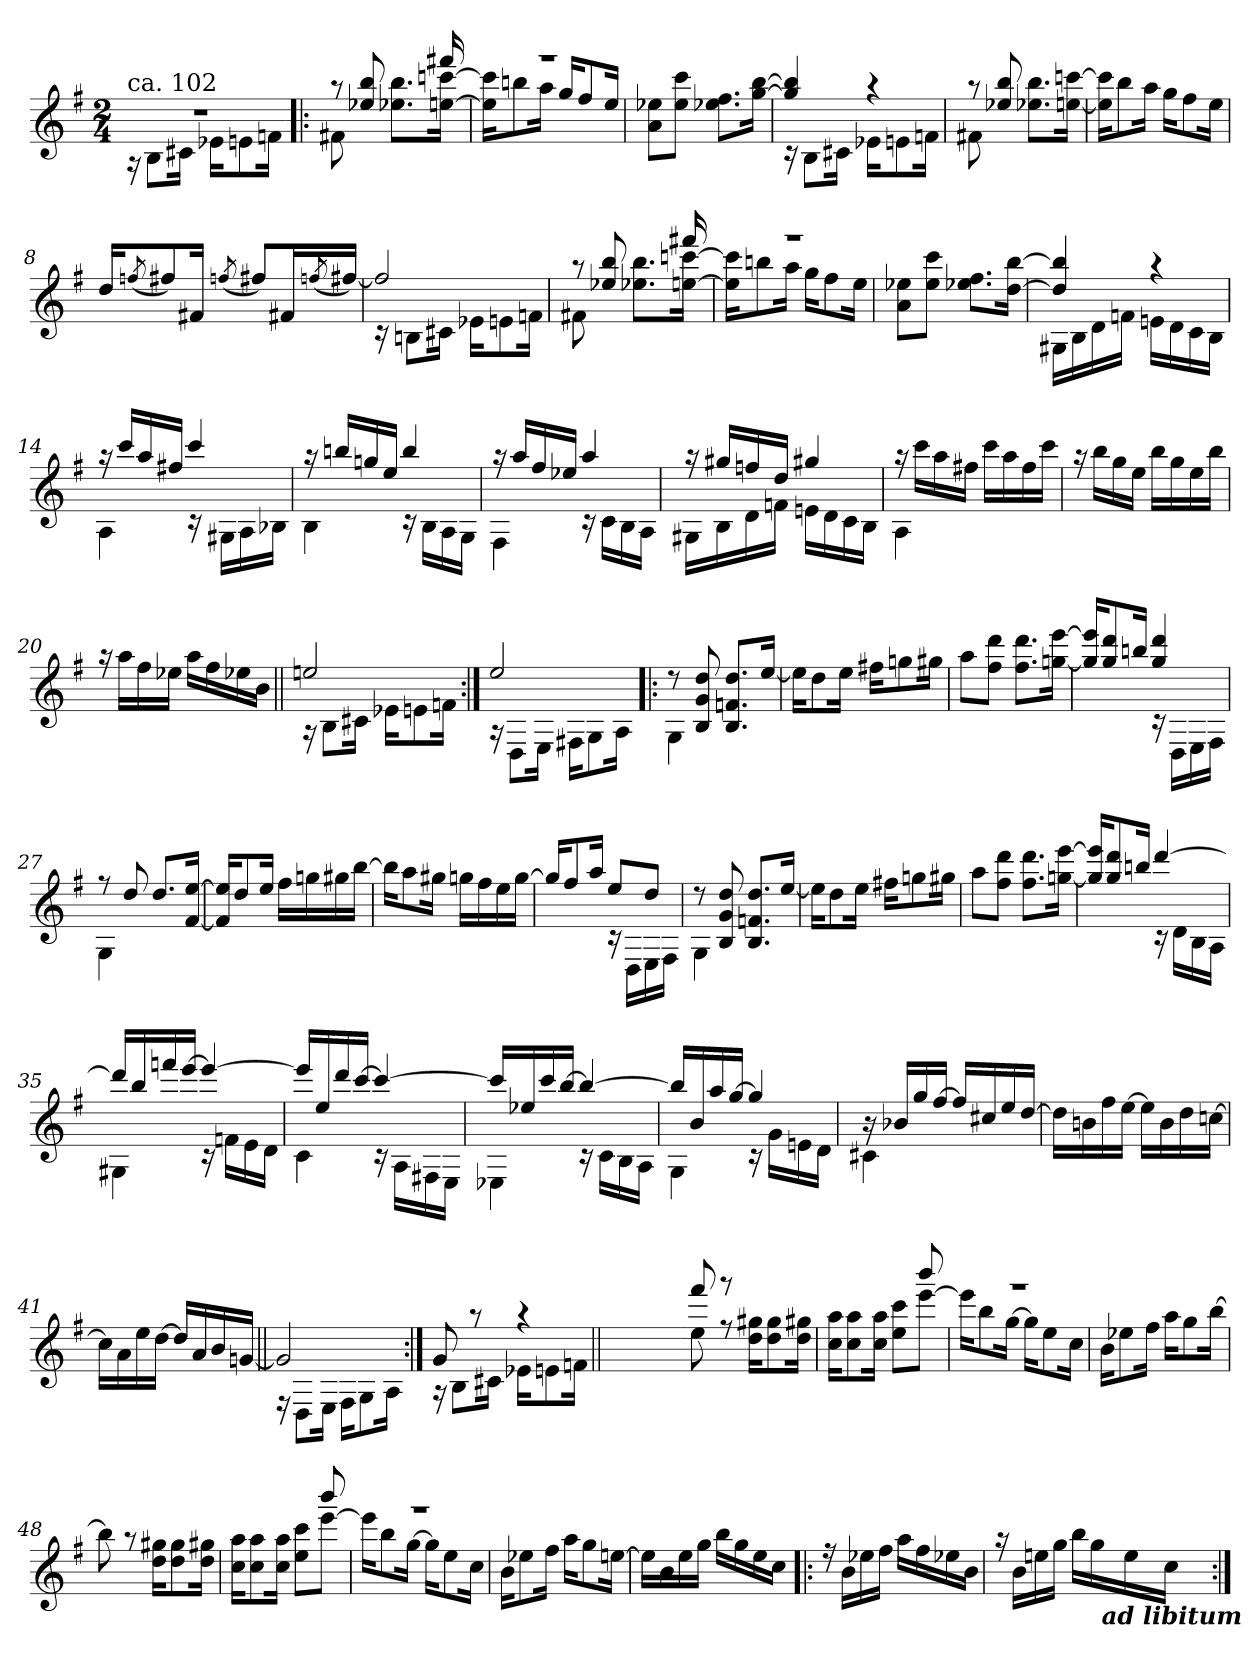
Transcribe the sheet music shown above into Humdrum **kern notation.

**kern
*part1
*staff1
*clefG2
*k[f#]
*G:
*M2/4
=1
*^
!LO:TX:a:t=ca. 102	!
2r	16rA
.	8B!\L
.	16c#X!\Jk
.	16e-X!\KL
.	8en!\
.	16fn!\Jk
=2!|:	=2!|:
*^	*^
8raa	8f#X!\	4ryy	4..ryy
8ee-X/ 8bb/	4.ryy	.	.
8.ee-X\ 8.bb\L	.	8.ryy	.
[>16een\ [>16cccn\Jk	.	16ryy	16fff#X!/
*	*v	*v	*v
=3	=3
16ee\] 16ccc\]KL	2rggg
8bbn\	.
16aa\Jk	.
16gg/KL	.
8ff#/	.
16ee/Jk	.
=4	=4
8a\ 8ee-X\L	2ryy
8ee-\ 8ccc\J	.
8.ee-X\ 8.ff#\L	.
[<16gg\ [<16bb\Jk	.
!!LO:LB:g=z	!!
=5	=5
*	*^
4gg/] 4bb/]	16rc	2ryy
.	8B!\L	.
.	16c#X!\Jk	.
4raa	16e-X!\KL	.
.	8en!\	.
.	16fn!\Jk	.
=6	=6	=6
8raa	8f#X!\	4ryy
8ee-X/ 8bb/	4.ryy	.
8.ee-X\ 8.bb\L	.	4ryy
[>16een\ [>16cccn\Jk	.	.
*	*v	*v
=7	=7
16een\] 16ccc\]KL	4ryy
8bb\	.
16aa\Jk	.
16gg\KL	4ryy
8ff#\	.
16ee\Jk	.
=8	=8
16dd/KL	4ryy
(<8qffn/	.
8ff#X/)	.
16f#X/Jk	.
(<8qffn/	.
8ff#X/L)	4ryy
16f#X/L	.
(<8qffn/	.
[>16ff#X/JJ)	.
!!LO:LB:g=z	!!
=9	=9
*	*^
2ff#/]	16rc	2ryy
.	8Bn!\L	.
.	16c#X!\Jk	.
.	16e-X!\KL	.
.	8en!\	.
.	16fn!\Jk	.
=10	=10	=10
*	*	*^
8raa	8f#X!\	4ryy	4..ryy
8ee-X/ 8bb/	4.ryy	.	.
8.ee-X\ 8.bb\L	.	8.ryy	.
[>16een\ [>16cccn\Jk	.	16ryy	16fff#X!/
*	*v	*v	*v
=11	=11
16ee\] 16ccc\]KL	2rggg
8bbn\	.
16aa\Jk	.
16gg\KL	.
8ff#\	.
16ee\Jk	.
=12	=12
8a\ 8ee-X\L	2ryy
8ee-\ 8ccc\J	.
8.ee-X\ 8.ff#\L	.
[<16dd\ [<16bb\Jk	.
!!LO:LB:g=z	!!
=13	=13
*	*^
4dd/] 4bb/]	16G#X!\LL	2ryy
.	16B!\	.
.	16d!\	.
.	16fn!\JJ	.
4raa	16en!\LL	.
.	16d!\	.
.	16c!\	.
.	16B!\JJ	.
=14	=14	=14
16raa	4A!\	2ryy
16ccc/LL	.	.
16aa/	.	.
16ff#X/JJ	.	.
4ccc/	16rc	.
.	16G#X!\LL	.
.	16A!\	.
.	16B-X!\JJ	.
=15	=15	=15
16raa	4B!\	2ryy
16bbn/LL	.	.
16ggn/	.	.
16ee/JJ	.	.
4bb/	16rc	.
.	16B!\LL	.
.	16A!\	.
.	16G!\JJ	.
=16	=16	=16
16raa	4F#!\	2ryy
16aa/LL	.	.
16ff#/	.	.
16ee-X/JJ	.	.
4aa/	16rc	.
.	16c!\LL	.
.	16B!\	.
.	16A!\JJ	.
!!LO:LB:g=z	!!	!!
=17	=17	=17
16raa	16G#X!\LL	2ryy
16gg#X/LL	16B!\	.
16ffn/	16d!\	.
16dd/JJ	16fn!\JJ	.
4gg#X/	16en!\LL	.
.	16d!\	.
.	16c!\	.
.	16B!\JJ	.
=18	=18	=18
16raa	4A!\	2ryy
16ccc\LL	.	.
16aa\	.	.
16ff#X\JJ	.	.
16ccc\LL	4ryy	.
16aa\	.	.
16ff#\	.	.
16ccc\JJ	.	.
*	*v	*v
=19	=19
16raa	2ryy
16bb\LL	.
16gg\	.
16ee\JJ	.
16bb\LL	.
16gg\	.
16ee\	.
16bb\JJ	.
=20	=20
16raa	2ryy
16aa\LL	.
16ff#\	.
16ee-X\JJ	.
16aa\LL	.
16ff#\	.
16ee-X\	.
16b\JJ	.
!!LO:LB:g=z	!!
=21||	=21||
*	*^
2een/	16rA	2ryy
.	8B!\L	.
.	16c#X!\Jk	.
.	16e-X!\KL	.
.	8en!\	.
.	16fn!\Jk	.
=22:|!	=22:|!	=22:|!
2ee/	16rG	4ryy
.	8D!\L	.
.	16E!\Jk	.
.	16F#X!\KL	4ryy
.	8G!\	.
.	16A!\Jk	.
=23!|:	=23!|:	=23!|:
8r	4G!\	4ryy
8B/ 8g/ 8dd/	.	.
8.B/ 8.fn/ 8.dd/L	4ryy	4ryy
[>16ee/Jk	.	.
*	*v	*v
=24	=24
16ee\KL]	2ryy
8dd\	.
16ee\Jk	.
16ff#X\KL	.
8ggn\	.
16gg#X\Jk	.
!!LO:LB:g=z	!!
=25	=25
8aa\L	4ryy
8ff#\ 8ddd\J	.
8.ff#\ 8.ddd\L	4ryy
[<16ggn\ [<16eee\Jk	.
=26	=26
*	*^
16gg/] 16eee/]KL	4ryy	2ryy
8gg/ 8ddd/	.	.
16bbn/Jk	.	.
4gg/ 4ddd/	16rc	.
.	16D!\LL	.
.	16E!\	.
.	16F#!\JJ	.
=27	=27	=27
8r	4G!\	4ryy
8dd/	.	.
8.dd/L	4ryy	4ryy
[>16f#/ [>16ee/Jk	.	.
*	*v	*v
=28	=28
16f#/] 16ee/]KL	2ryy
8dd/	.
16ee/Jk	.
16ff#\LL	.
16ggn\	.
16gg#X\	.
[<16bb\JJ	.
!!LO:PB:g=z	!!
=29	=29
16bb\KL]	2ryy
8aa\	.
16gg#X\Jk	.
16ggn\LL	.
16ff#\	.
16ee\	.
[<16gg\JJ	.
=30	=30
*	*^
16gg/KL]	4ryy	2ryy
8ff#/	.	.
16aa/Jk	.	.
8ee/L	16rc	.
.	16D!\LL	.
8dd/J	16E!\	.
.	16F#!\JJ	.
=31	=31	=31
8r	4G!\	4ryy
8B/ 8g/ 8dd/	.	.
8.B/ 8.fn/ 8.dd/L	4ryy	4ryy
[>16ee/Jk	.	.
*	*v	*v
=32	=32
16ee\KL]	2ryy
8dd\	.
16ee\Jk	.
16ff#X\KL	.
8ggn\	.
16gg#X\Jk	.
!!LO:LB:g=z	!!
=33	=33
8aa\L	4ryy
8ff#\ 8ddd\J	.
8.ff#\ 8.ddd\L	4ryy
[<16ggn\ [<16eee\Jk	.
=34	=34
*	*^
16gg/] 16eee/]KL	4ryy	2ryy
8gg/ 8ddd/	.	.
16bbn/Jk	.	.
[>4ddd/	16rc	.
.	16d!\LL	.
.	16B!\	.
.	16A!\JJ	.
=35	=35	=35
16ddd/LL]	4G#X!\	2ryy
16bb/	.	.
16fffn/	.	.
[>16eee/JJ	.	.
4eee/_	16rc	.
.	16fn!\LL	.
.	16e!\	.
.	16d!\JJ	.
=36	=36	=36
16eee/LL]	4c!\	2ryy
16ee/	.	.
16ddd/	.	.
[>16ccc/JJ	.	.
4ccc/_	16rc	.
.	16A!\LL	.
.	16F#X!\	.
.	16E!\JJ	.
!!LO:LB:g=z	!!	!!
=37	=37	=37
16ccc/LL]	4E-X!\	2ryy
16ee-X/	.	.
16ccc/	.	.
[>16bb/JJ	.	.
4bb/_	16rc	.
.	16c!\LL	.
.	16B!\	.
.	16A!\JJ	.
=38	=38	=38
16bb/LL]	4G!\	2ryy
16b/	.	.
16aa/	.	.
[>16gg/JJ	.	.
4gg/]	16rc	.
.	16g!\LL	.
.	16en!\	.
.	16d!\JJ	.
=39	=39	=39
16r	4c#X!\	2ryy
16b-X/LL	.	.
16gg/	.	.
[>16ff#/JJ	.	.
16ff#/LL]	4ryy	.
16cc#X/	.	.
16ee/	.	.
[>16dd/JJ	.	.
*	*v	*v
=40	=40
16dd\LL]	4ryy
16bn\	.
16ff#\	.
[<16ee\JJ	.
16ee\LL]	4ryy
16b\	.
16dd\	.
[<16ccn\JJ	.
!!LO:LB:g=z	!!
=41	=41
16cc\LL]	4ryy
16a\	.
16ee\	.
[<16dd\JJ	.
16dd/LL]	4ryy
16a/	.
16b/	.
[>16gn/JJ	.
=42||	=42||
*	*^
2g/]	16rF	(<2ryy
.	8D!\L	.
.	16E!\Jk	.
.	16F#!\KL	.
.	8G!\	.
.	16A!\Jk	.
=43:|!	=43:|!	=43:|!
8g/)	16rA	2ryy
.	8B!\L	.
8raa	.	.
.	16c#X!\Jk	.
4raa	16e-X!\KL	.
.	8en!\	.
.	16fn!\Jk	.
*v	*v	*v
=43X431||
2ryy
!!LO:LB:g=z
=44-
*^
*	*^
8ee\	8ryy	8fff#!/
8r	8ryy	8rggg
16dd\ 16gg#X\KL	4ryy	4ryy
8dd\ 8gg#\	.	.
16dd\ 16gg#X\Jk	.	.
=45	=45	=45
16cc\ 16aa\KL	4.ryy	4.ryy
8cc\ 8aa\	.	.
16cc\ 16aa\Jk	.	.
8ee\ 8ccc\L	.	.
[<8eee\J	8ryy	8bbb!/
=46	=46	=46
16eee\KL]	2ryy	2rggg
8bb\	.	.
[<16gg\Jk	.	.
16gg\KL]	.	.
8ee\	.	.
16cc\Jk	.	.
*	*v	*v
=47	=47
16b\KL	2ryy
8ee-X\	.
16ff#\Jk	.
16aa\KL	.
8gg\	.
[<16bb\Jk	.
!!LO:LB:g=z	!!
=48	=48
8bb\]	4ryy
8raa	.
16dd\ 16gg#X\KL	4ryy
8dd\ 8gg#\	.
16dd\ 16gg#X\Jk	.
=49	=49
*	*^
16cc\ 16aa\KL	4.ryy	4.ryy
8cc\ 8aa\	.	.
16cc\ 16aa\Jk	.	.
8ee\ 8ccc\L	.	.
[<8eee\J	8ryy	8bbb!/
=50	=50	=50
16eee\KL]	2ryy	2raaa
8bb\	.	.
[<16gg\Jk	.	.
16gg\KL]	.	.
8ee\	.	.
16cc\Jk	.	.
*	*v	*v
=51	=51
16b\KL	2ryy
8ee-X\	.
16ff#\Jk	.
16aa\KL	.
8gg\	.
[<16een\Jk	.
!!LO:LB:g=z	!!
=52	=52
16een\LL]	2ryy
16b\	.
16ee\	.
16gg\JJ	.
16bb\LL	.
16gg\	.
16ee\	.
16cc\JJ	.
=53!|:	=53!|:
16r	2ryy
16b\LL	.
16ee-X\	.
16ff#\JJ	.
16aa\LL	.
16ff#\	.
16ee-X\	.
16b\JJ	.
=54	=54
*	*^
16raa	2ryy	4ryy
16b\LL	.	.
16een\	.	.
16gg\JJ	.	.
16bb\LL	.	16.ryy
16gg\	.	.
!	!	!LO:TX:b:Bi:t=ad  libitum
.	.	8ryy
16ee\	.	.
16cc\JJ	.	.
.	.	32ryy
*v	*v	*v
=:|!
*-
